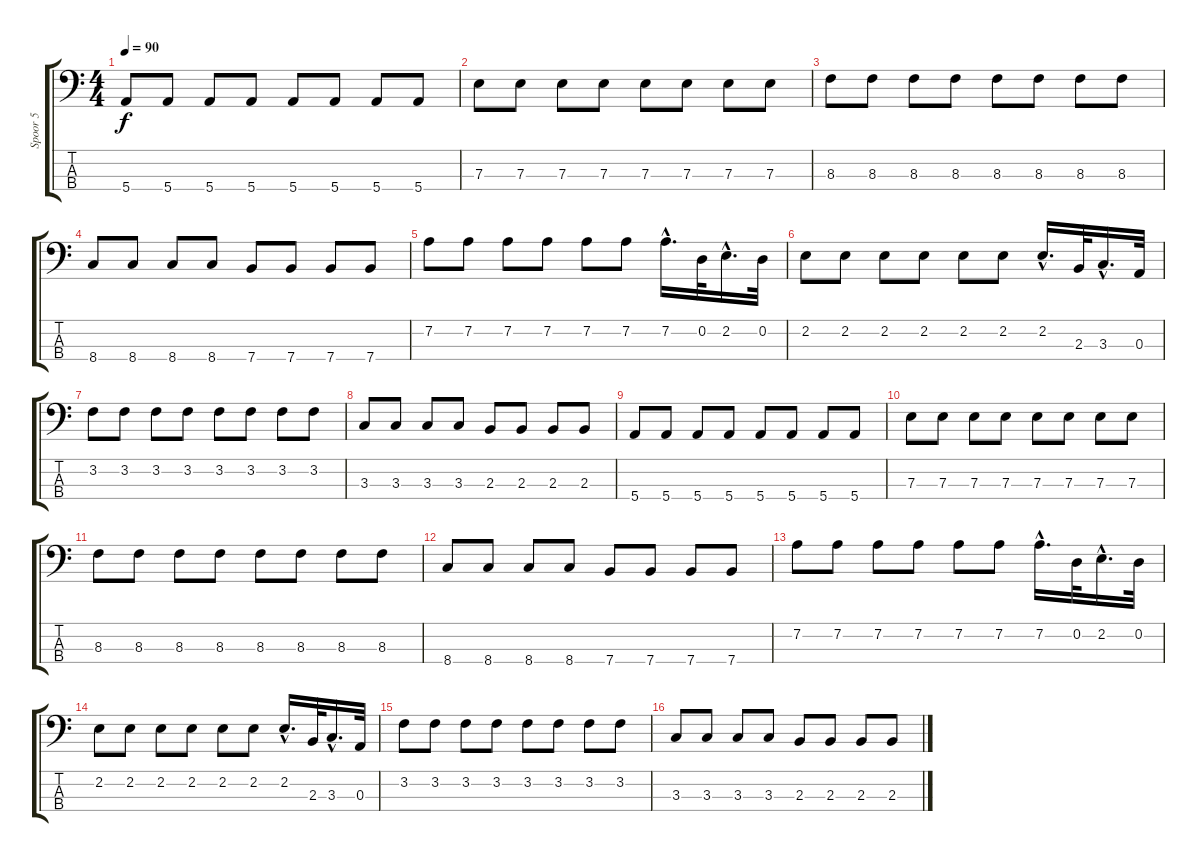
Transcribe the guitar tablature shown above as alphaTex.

\track ("Spoor 5" "Spoor 5") {instrument acousticbass}
\staff {score tabs}
\tuning (G2 D2 A1 E1) {hide}
\ts (4 4)
\tempo 90
\clef f4
\ks c
5.4.8{dy f} 5.4.8 5.4.8 5.4.8 5.4.8 5.4.8 5.4.8 5.4.8 |
7.3.8 7.3.8 7.3.8 7.3.8 7.3.8 7.3.8 7.3.8 7.3.8 |
8.3.8 8.3.8 8.3.8 8.3.8 8.3.8 8.3.8 8.3.8 8.3.8 |
8.4.8 8.4.8 8.4.8 8.4.8 7.4.8 7.4.8 7.4.8 7.4.8 |
7.2.8 7.2.8 7.2.8 7.2.8 7.2.8 7.2.8 7.2{hac}.16{d} 0.2.32 2.2{hac}.16{d} 0.2.32 |
2.2.8 2.2.8 2.2.8 2.2.8 2.2.8 2.2.8 2.2{hac}.16{d} 2.3.32 3.3{hac}.16{d} 0.3.32 |
3.2.8 3.2.8 3.2.8 3.2.8 3.2.8 3.2.8 3.2.8 3.2.8 |
3.3.8 3.3.8 3.3.8 3.3.8 2.3.8 2.3.8 2.3.8 2.3.8 |
5.4.8 5.4.8 5.4.8 5.4.8 5.4.8 5.4.8 5.4.8 5.4.8 |
7.3.8 7.3.8 7.3.8 7.3.8 7.3.8 7.3.8 7.3.8 7.3.8 |
8.3.8 8.3.8 8.3.8 8.3.8 8.3.8 8.3.8 8.3.8 8.3.8 |
8.4.8 8.4.8 8.4.8 8.4.8 7.4.8 7.4.8 7.4.8 7.4.8 |
7.2.8 7.2.8 7.2.8 7.2.8 7.2.8 7.2.8 7.2{hac}.16{d} 0.2.32 2.2{hac}.16{d} 0.2.32 |
2.2.8 2.2.8 2.2.8 2.2.8 2.2.8 2.2.8 2.2{hac}.16{d} 2.3.32 3.3{hac}.16{d} 0.3.32 |
3.2.8 3.2.8 3.2.8 3.2.8 3.2.8 3.2.8 3.2.8 3.2.8 |
3.3.8 3.3.8 3.3.8 3.3.8 2.3.8 2.3.8 2.3.8 2.3.8
